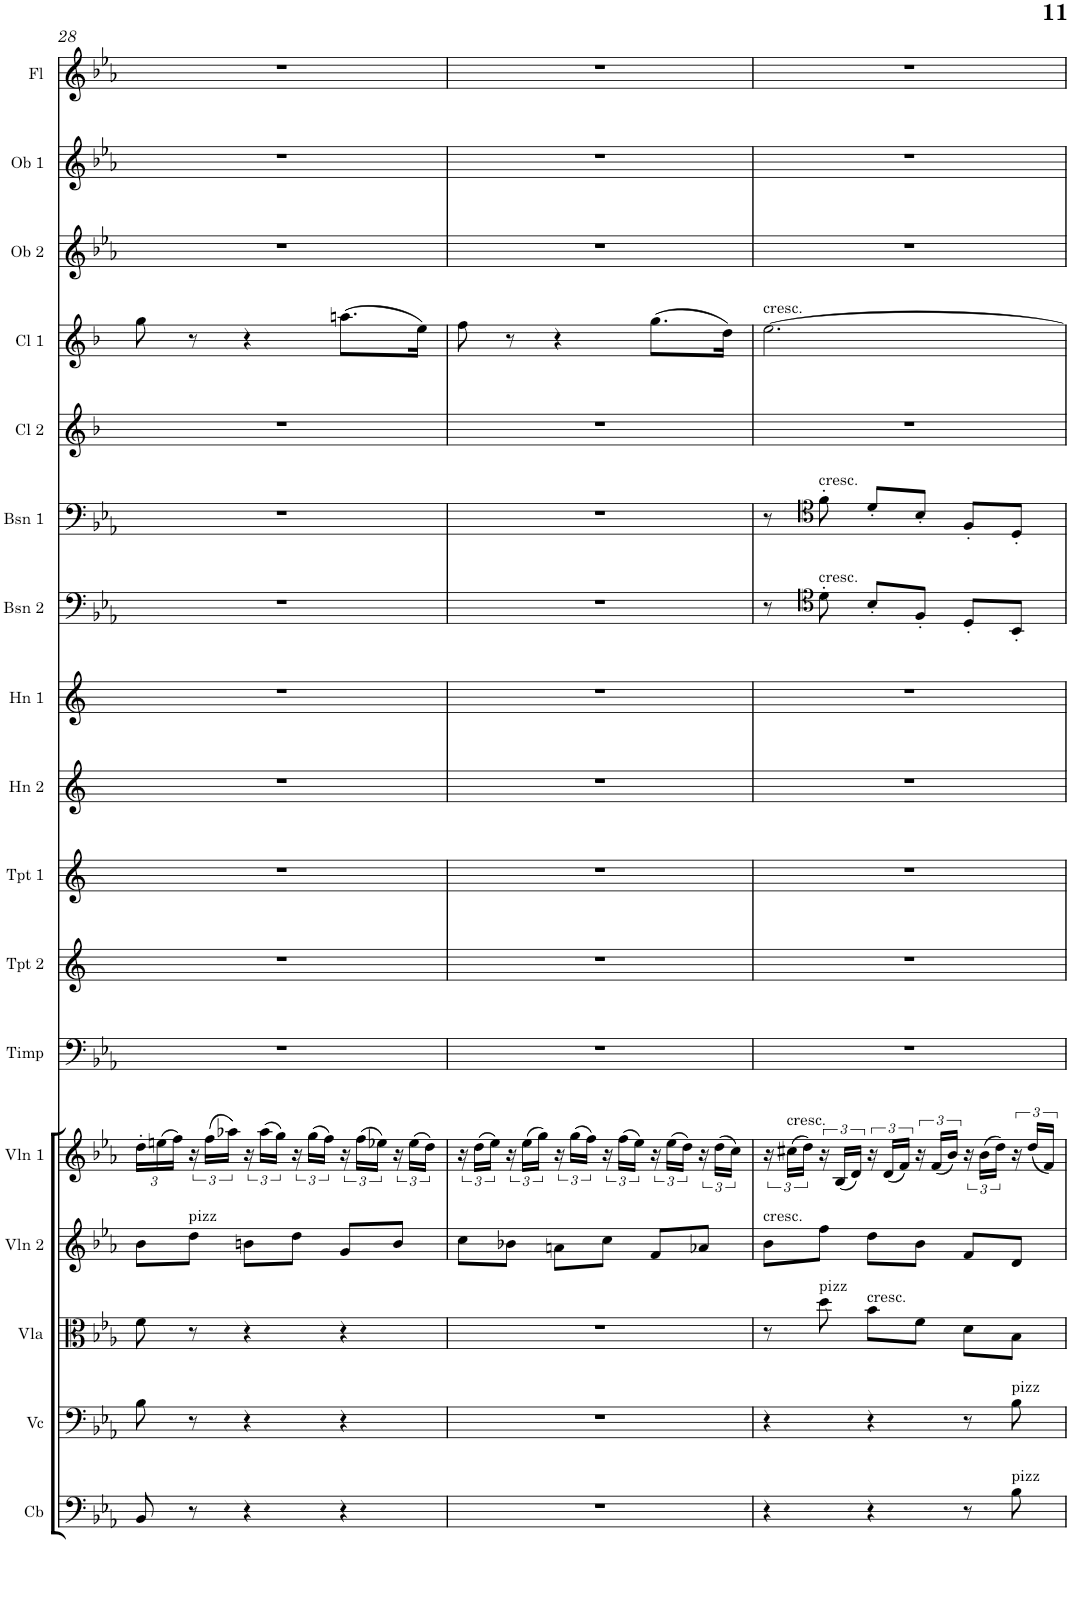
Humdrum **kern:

**kern	**kern	**kern	**kern	**kern	**kern	**kern	**kern	**kern	**kern	**kern	**kern	**kern	**kern	**kern	**kern	**kern
*part17	*part16	*part15	*part14	*part13	*part12	*part11	*part10	*part9	*part8	*part7	*part6	*part5	*part4	*part3	*part2	*part1
*staff17	*staff16	*staff15	*staff14	*staff13	*staff12	*staff11	*staff10	*staff9	*staff8	*staff7	*staff6	*staff5	*staff4	*staff3	*staff2	*staff1
*I"Contrabass	*I"Violoncello	*I"Viola	*I"Violin 2	*I"Violin 1	*I"Timpani	*I"Eb Trumpet 2	*I"Eb Trumpet 1	*I"Eb Horn 2	*I"Eb Horn 1	*I"Bassoon 2	*I"Bassoon 1	*I"Bb Clarinet 2	*I"Bb Clarinet 1	*I"Oboe 2	*I"Oboe 1	*I"Flute
*I'Cb	*I'Vc	*I'Vla	*I'Vln 2	*I'Vln 1	*I'Timp	*I'Tpt 2	*I'Tpt 1	*I'Hn 2	*I'Hn 1	*I'Bsn 2	*I'Bsn 1	*I'Cl 2	*I'Cl 1	*I'Ob 2	*I'Ob 1	*I'Fl
!!LO:PB:g=z
*clefF4	*clefF4	*clefC3	*clefG2	*clefG2	*clefF4	*clefG2	*clefG2	*clefG2	*clefG2	*clefF4	*clefF4	*clefG2	*clefG2	*clefG2	*clefG2	*clefG2
*Trd7c12	*	*	*	*	*	*Trd-2c-3	*Trd-2c-3	*Trd5c9	*Trd5c9	*	*	*Trd1c2	*Trd1c2	*	*	*
*k[b-e-a-]	*k[b-e-a-]	*k[b-e-a-]	*k[b-e-a-]	*k[b-e-a-]	*k[b-e-a-]	*k[]	*k[]	*k[]	*k[]	*k[b-e-a-]	*k[b-e-a-]	*k[b-]	*k[b-]	*k[b-e-a-]	*k[b-e-a-]	*k[b-e-a-]
*M3/4	*M3/4	*M3/4	*M3/4	*M3/4	*M3/4	*M3/4	*M3/4	*M3/4	*M3/4	*M3/4	*M3/4	*M3/4	*M3/4	*M3/4	*M3/4	*M3/4
*	*	*	*	*Xbrackettup	*	*	*	*	*	*	*	*	*	*	*	*
=28	=28	=28	=28	=28	=28	=28	=28	=28	=28	=28	=28	=28	=28	=28	=28	=28
8BB-/	8B-\	8f\	8b-\L	24dd'\LL	2.r	2.r	2.r	2.r	2.r	2.r	2.r	2.r	8gg\	2.r	2.r	2.r
.	.	.	.	(24een\	.	.	.	.	.	.	.	.	.	.	.	.
.	.	.	.	24ff\JJ)	.	.	.	.	.	.	.	.	.	.	.	.
*	*	*	*	*brackettup	*	*	*	*	*	*	*	*	*	*	*	*
!	!	!	!LO:TX:a:t=pizz	!	!	!	!	!	!	!	!	!	!	!	!	!
8r	8r	8r	8dd\J	24r	.	.	.	.	.	.	.	.	8r	.	.	.
.	.	.	.	(24ff\LL	.	.	.	.	.	.	.	.	.	.	.	.
.	.	.	.	24aa-X\JJ)	.	.	.	.	.	.	.	.	.	.	.	.
4r	4r	4r	8bn\L	24r	.	.	.	.	.	.	.	.	4r	.	.	.
.	.	.	.	(24aa-\LL	.	.	.	.	.	.	.	.	.	.	.	.
.	.	.	.	24gg\JJ)	.	.	.	.	.	.	.	.	.	.	.	.
.	.	.	8dd\J	24r	.	.	.	.	.	.	.	.	.	.	.	.
.	.	.	.	(24gg\LL	.	.	.	.	.	.	.	.	.	.	.	.
.	.	.	.	24ff\JJ)	.	.	.	.	.	.	.	.	.	.	.	.
4r	4r	4r	8g/L	24r	.	.	.	.	.	.	.	.	(8.aan\L	.	.	.
.	.	.	.	(24ff\LL	.	.	.	.	.	.	.	.	.	.	.	.
.	.	.	.	24ee-X\JJ)	.	.	.	.	.	.	.	.	.	.	.	.
.	.	.	8b/J	24r	.	.	.	.	.	.	.	.	.	.	.	.
.	.	.	.	(24ee-\LL	.	.	.	.	.	.	.	.	.	.	.	.
.	.	.	.	.	.	.	.	.	.	.	.	.	16ee\Jk)	.	.	.
.	.	.	.	24dd\JJ)	.	.	.	.	.	.	.	.	.	.	.	.
=29	=29	=29	=29	=29	=29	=29	=29	=29	=29	=29	=29	=29	=29	=29	=29	=29
2.r	2.r	2.r	8cc\L	24r	2.r	2.r	2.r	2.r	2.r	2.r	2.r	2.r	8ff\	2.r	2.r	2.r
.	.	.	.	(24dd\LL	.	.	.	.	.	.	.	.	.	.	.	.
.	.	.	.	24ee-\JJ)	.	.	.	.	.	.	.	.	.	.	.	.
.	.	.	8b-X\J	24r	.	.	.	.	.	.	.	.	8r	.	.	.
.	.	.	.	(24ee-\LL	.	.	.	.	.	.	.	.	.	.	.	.
.	.	.	.	24gg\JJ)	.	.	.	.	.	.	.	.	.	.	.	.
.	.	.	8an\L	24r	.	.	.	.	.	.	.	.	4r	.	.	.
.	.	.	.	(24gg\LL	.	.	.	.	.	.	.	.	.	.	.	.
.	.	.	.	24ff\JJ)	.	.	.	.	.	.	.	.	.	.	.	.
.	.	.	8cc\J	24r	.	.	.	.	.	.	.	.	.	.	.	.
.	.	.	.	(24ff\LL	.	.	.	.	.	.	.	.	.	.	.	.
.	.	.	.	24ee-\JJ)	.	.	.	.	.	.	.	.	.	.	.	.
.	.	.	8f/L	24r	.	.	.	.	.	.	.	.	(8.gg\L	.	.	.
.	.	.	.	(24ee-\LL	.	.	.	.	.	.	.	.	.	.	.	.
.	.	.	.	24dd\JJ)	.	.	.	.	.	.	.	.	.	.	.	.
.	.	.	8a-X/J	24r	.	.	.	.	.	.	.	.	.	.	.	.
.	.	.	.	(24dd\LL	.	.	.	.	.	.	.	.	.	.	.	.
.	.	.	.	.	.	.	.	.	.	.	.	.	16dd\Jk)	.	.	.
.	.	.	.	24cc\JJ)	.	.	.	.	.	.	.	.	.	.	.	.
=30	=30	=30	=30	=30	=30	=30	=30	=30	=30	=30	=30	=30	=30	=30	=30	=30
!	!	!	!	!	!	!	!	!	!	!	!	!	!LO:TX:a:t=cresc.	!	!	!
!	!	!	!LO:TX:a:t=cresc.	!	!	!	!	!	!	!	!	!	!	!	!	!
4r	4r	8r	8b-\L	24r	2.r	2.r	2.r	2.r	2.r	8r	8r	2.r	[2.ee\	2.r	2.r	2.r
!	!	!	!	!LO:TX:a:t=cresc.	!	!	!	!	!	!	!	!	!	!	!	!
.	.	.	.	(24cc#X\LL	.	.	.	.	.	.	.	.	.	.	.	.
.	.	.	.	24dd\JJ)	.	.	.	.	.	.	.	.	.	.	.	.
*	*	*	*	*	*	*	*	*	*	*clefC4	*clefC4	*	*	*	*	*
!	!	!	!	!	!	!	!	!	!	!	!LO:TX:a:t=cresc.	!	!	!	!	!
!	!	!	!	!	!	!	!	!	!	!LO:TX:a:t=cresc.	!	!	!	!	!	!
!	!	!LO:TX:a:t=pizz	!	!	!	!	!	!	!	!	!	!	!	!	!	!
.	.	8dd\	8ff\J	24r	.	.	.	.	.	8d'\	8f'\	.	.	.	.	.
.	.	.	.	(24B-/LL	.	.	.	.	.	.	.	.	.	.	.	.
.	.	.	.	24d/JJ)	.	.	.	.	.	.	.	.	.	.	.	.
!	!	!LO:TX:a:t=cresc.	!	!	!	!	!	!	!	!	!	!	!	!	!	!
4r	4r	8b-\L	8dd\L	24r	.	.	.	.	.	8B-'/L	8d'/L	.	.	.	.	.
.	.	.	.	(24d/LL	.	.	.	.	.	.	.	.	.	.	.	.
.	.	.	.	24f/JJ)	.	.	.	.	.	.	.	.	.	.	.	.
.	.	8f\J	8b-\J	24r	.	.	.	.	.	8F'/J	8B-'/J	.	.	.	.	.
.	.	.	.	(24f/LL	.	.	.	.	.	.	.	.	.	.	.	.
.	.	.	.	24b-/JJ)	.	.	.	.	.	.	.	.	.	.	.	.
8r	8r	8d\L	8f/L	24r	.	.	.	.	.	8D'/L	8F'/L	.	.	.	.	.
.	.	.	.	(24b-\LL	.	.	.	.	.	.	.	.	.	.	.	.
.	.	.	.	24dd\JJ)	.	.	.	.	.	.	.	.	.	.	.	.
!	!LO:TX:a:t=pizz	!	!	!	!	!	!	!	!	!	!	!	!	!	!	!
!LO:TX:a:t=pizz	!	!	!	!	!	!	!	!	!	!	!	!	!	!	!	!
8B-\	8B-\	8B-\J	8d/J	24r	.	.	.	.	.	8BB-'/J	8D'/J	.	.	.	.	.
.	.	.	.	(24dd/LL	.	.	.	.	.	.	.	.	.	.	.	.
.	.	.	.	24f/JJ)	.	.	.	.	.	.	.	.	.	.	.	.
=	=	=	=	=	=	=	=	=	=	=	=	=	=	=	=	=
*-	*-	*-	*-	*-	*-	*-	*-	*-	*-	*-	*-	*-	*-	*-	*-	*-
